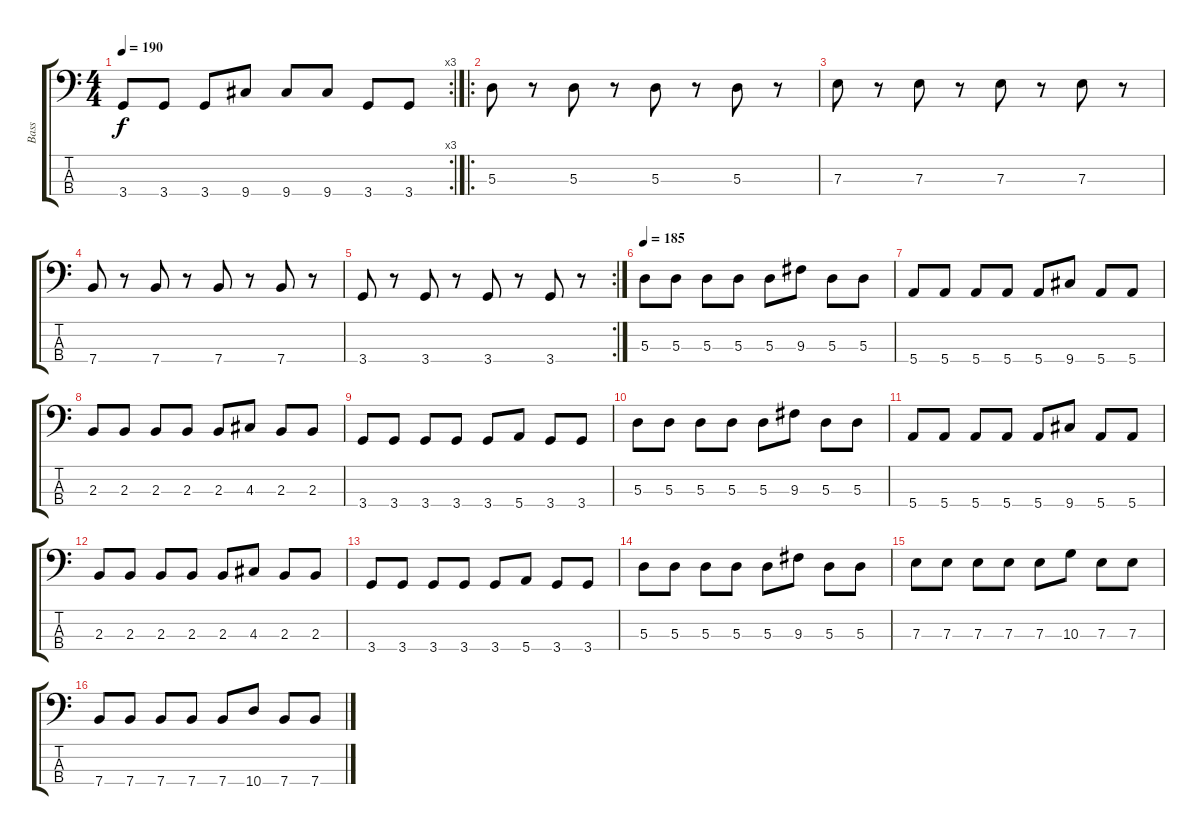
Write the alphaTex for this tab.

\track ("Bass" "Bass") {instrument electricbassfinger}
\staff {score tabs}
\tuning (G2 D2 A1 E1) {hide}
\rc 3
\ts (4 4)
\tempo 190
\clef f4
\ks c
3.4.8{dy f} 3.4.8 3.4.8 9.4.8 9.4.8 9.4.8 3.4.8 3.4.8 |
\ro
5.3.8 r.8 5.3.8 r.8 5.3.8 r.8 5.3.8 r.8 |
7.3.8 r.8 7.3.8 r.8 7.3.8 r.8 7.3.8 r.8 |
7.4.8 r.8 7.4.8 r.8 7.4.8 r.8 7.4.8 r.8 |
\rc 2
3.4.8 r.8 3.4.8 r.8 3.4.8 r.8 3.4.8 r.8 |
\tempo 185
5.3.8 5.3.8 5.3.8 5.3.8 5.3.8 9.3.8 5.3.8 5.3.8 |
5.4.8 5.4.8 5.4.8 5.4.8 5.4.8 9.4.8 5.4.8 5.4.8 |
2.3.8 2.3.8 2.3.8 2.3.8 2.3.8 4.3.8 2.3.8 2.3.8 |
3.4.8 3.4.8 3.4.8 3.4.8 3.4.8 5.4.8 3.4.8 3.4.8 |
5.3.8 5.3.8 5.3.8 5.3.8 5.3.8 9.3.8 5.3.8 5.3.8 |
5.4.8 5.4.8 5.4.8 5.4.8 5.4.8 9.4.8 5.4.8 5.4.8 |
2.3.8 2.3.8 2.3.8 2.3.8 2.3.8 4.3.8 2.3.8 2.3.8 |
3.4.8 3.4.8 3.4.8 3.4.8 3.4.8 5.4.8 3.4.8 3.4.8 |
5.3.8 5.3.8 5.3.8 5.3.8 5.3.8 9.3.8 5.3.8 5.3.8 |
7.3.8 7.3.8 7.3.8 7.3.8 7.3.8 10.3.8 7.3.8 7.3.8 |
7.4.8 7.4.8 7.4.8 7.4.8 7.4.8 10.4.8 7.4.8 7.4.8
